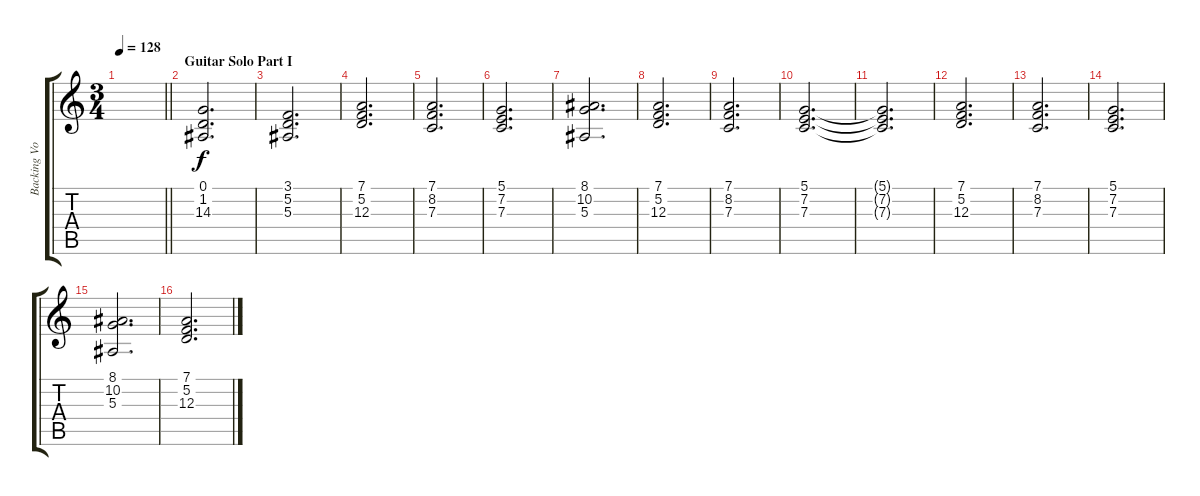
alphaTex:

\track ("Backing Vocals" "Backing Vo") {instrument choiraahs}
\staff {score tabs}
\tuning (D4 A3 F3 C3 G2 D2) {hide}
\ts (3 4)
\tempo 128
\clef g2
\barLineRight lightlight
\ks c
|
\section ("" "Guitar Solo Part I")
(0.1 1.2 14.3).2{d} |
(3.1 5.2 5.3).2{d} |
(7.1 5.2 12.3).2{d} |
(7.1 8.2 7.3).2{d} |
(5.1 7.2 7.3).2{d} |
(8.1 10.2 5.3).2{d} |
(7.1 5.2 12.3).2{d} |
(7.1 8.2 7.3).2{d} |
(5.1 7.2 7.3).2{d} |
(5.1{t} 7.2{t} 7.3{t}).2{d} |
(7.1 5.2 12.3).2{d} |
(7.1 8.2 7.3).2{d} |
(5.1 7.2 7.3).2{d} |
(8.1 10.2 5.3).2{d} |
(7.1 5.2 12.3).2{d}
